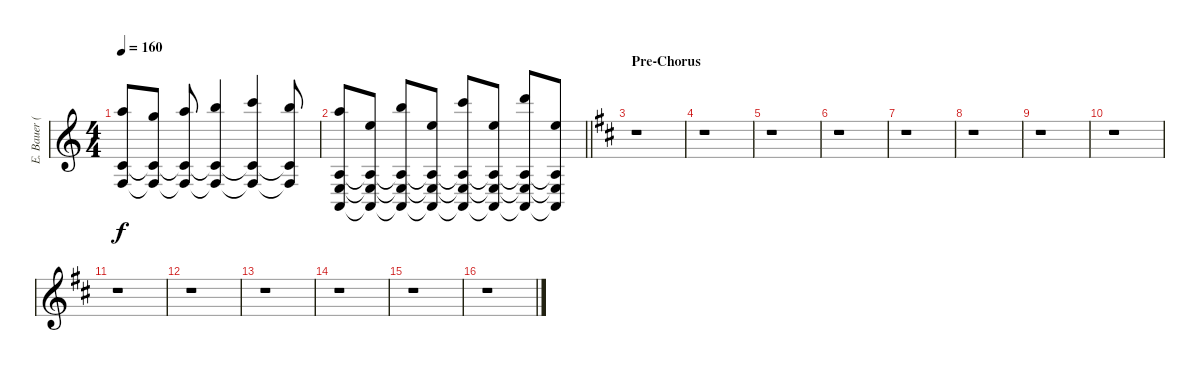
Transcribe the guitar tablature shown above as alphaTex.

\track ("E. Bauer (Keyboard)" "E. Bauer (") {instrument acousticgrandpiano}
\staff {score}
\tuning (E4 B3 G3 D3 A2 E2) {hide}
\ts (4 4)
\tempo 160
\clef g2
\ks c
(17.1 5.3 3.4).8{dy f} (15.1 5.3{t} 3.4{t}).8 (17.1 5.3{t} 3.4{t}).8 (19.1 5.3{t} 3.4{t}).4 (20.1 5.3{t} 3.4{t}).4 (19.1 5.3{t} 3.4{t}).8 |
\barLineRight lightlight
(17.1 2.3 2.4 0.5).8 (12.1 2.3{t} 2.4{t} 0.5{t}).8 (19.1 2.3{t} 2.4{t} 0.5{t}).8 (12.1 2.3{t} 2.4{t} 0.5{t}).8 (20.1 2.3{t} 2.4{t} 0.5{t}).8 (12.1 2.3{t} 2.4{t} 0.5{t}).8 (22.1 2.3{t} 2.4{t} 0.5{t}).8 (12.1 2.3{t} 2.4{t} 0.5{t}).8 |
\section ("" "Pre-Chorus")
\ks bminor
r.1 |
r.1 |
r.1 |
r.1 |
r.1 |
r.1 |
r.1 |
r.1 |
r.1 |
r.1 |
r.1 |
r.1 |
r.1 |
r.1
